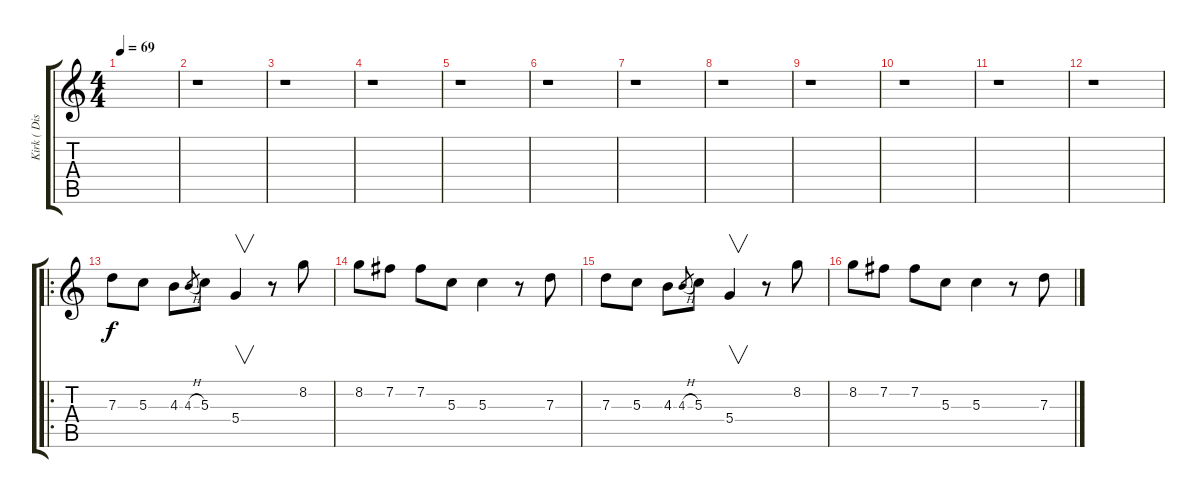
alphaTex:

\track ("Kirk ( Distrotion )" "Kirk ( Dis") {instrument distortionguitar}
\staff {score tabs}
\tuning (E4 B3 G3 D3 A2 E2) {hide}
\ts (4 4)
\tempo 69
\clef g2
\ks c
|
r.1 |
r.1 |
r.1 |
r.1 |
r.1 |
r.1 |
r.1 |
r.1 |
r.1 |
r.1 |
r.1 |
\ro
7.3.8 5.3.8 4.3.8 4.3{h}.8{gr} 5.3.8 5.4.4{v} r.8 8.2.8 |
8.2.8 7.2.8 7.2.8 5.3.8 5.3.4 r.8 7.3.8 |
7.3.8 5.3.8 4.3.8 4.3{h}.8{gr} 5.3.8 5.4.4{v} r.8 8.2.8 |
8.2.8 7.2.8 7.2.8 5.3.8 5.3.4 r.8 7.3.8
